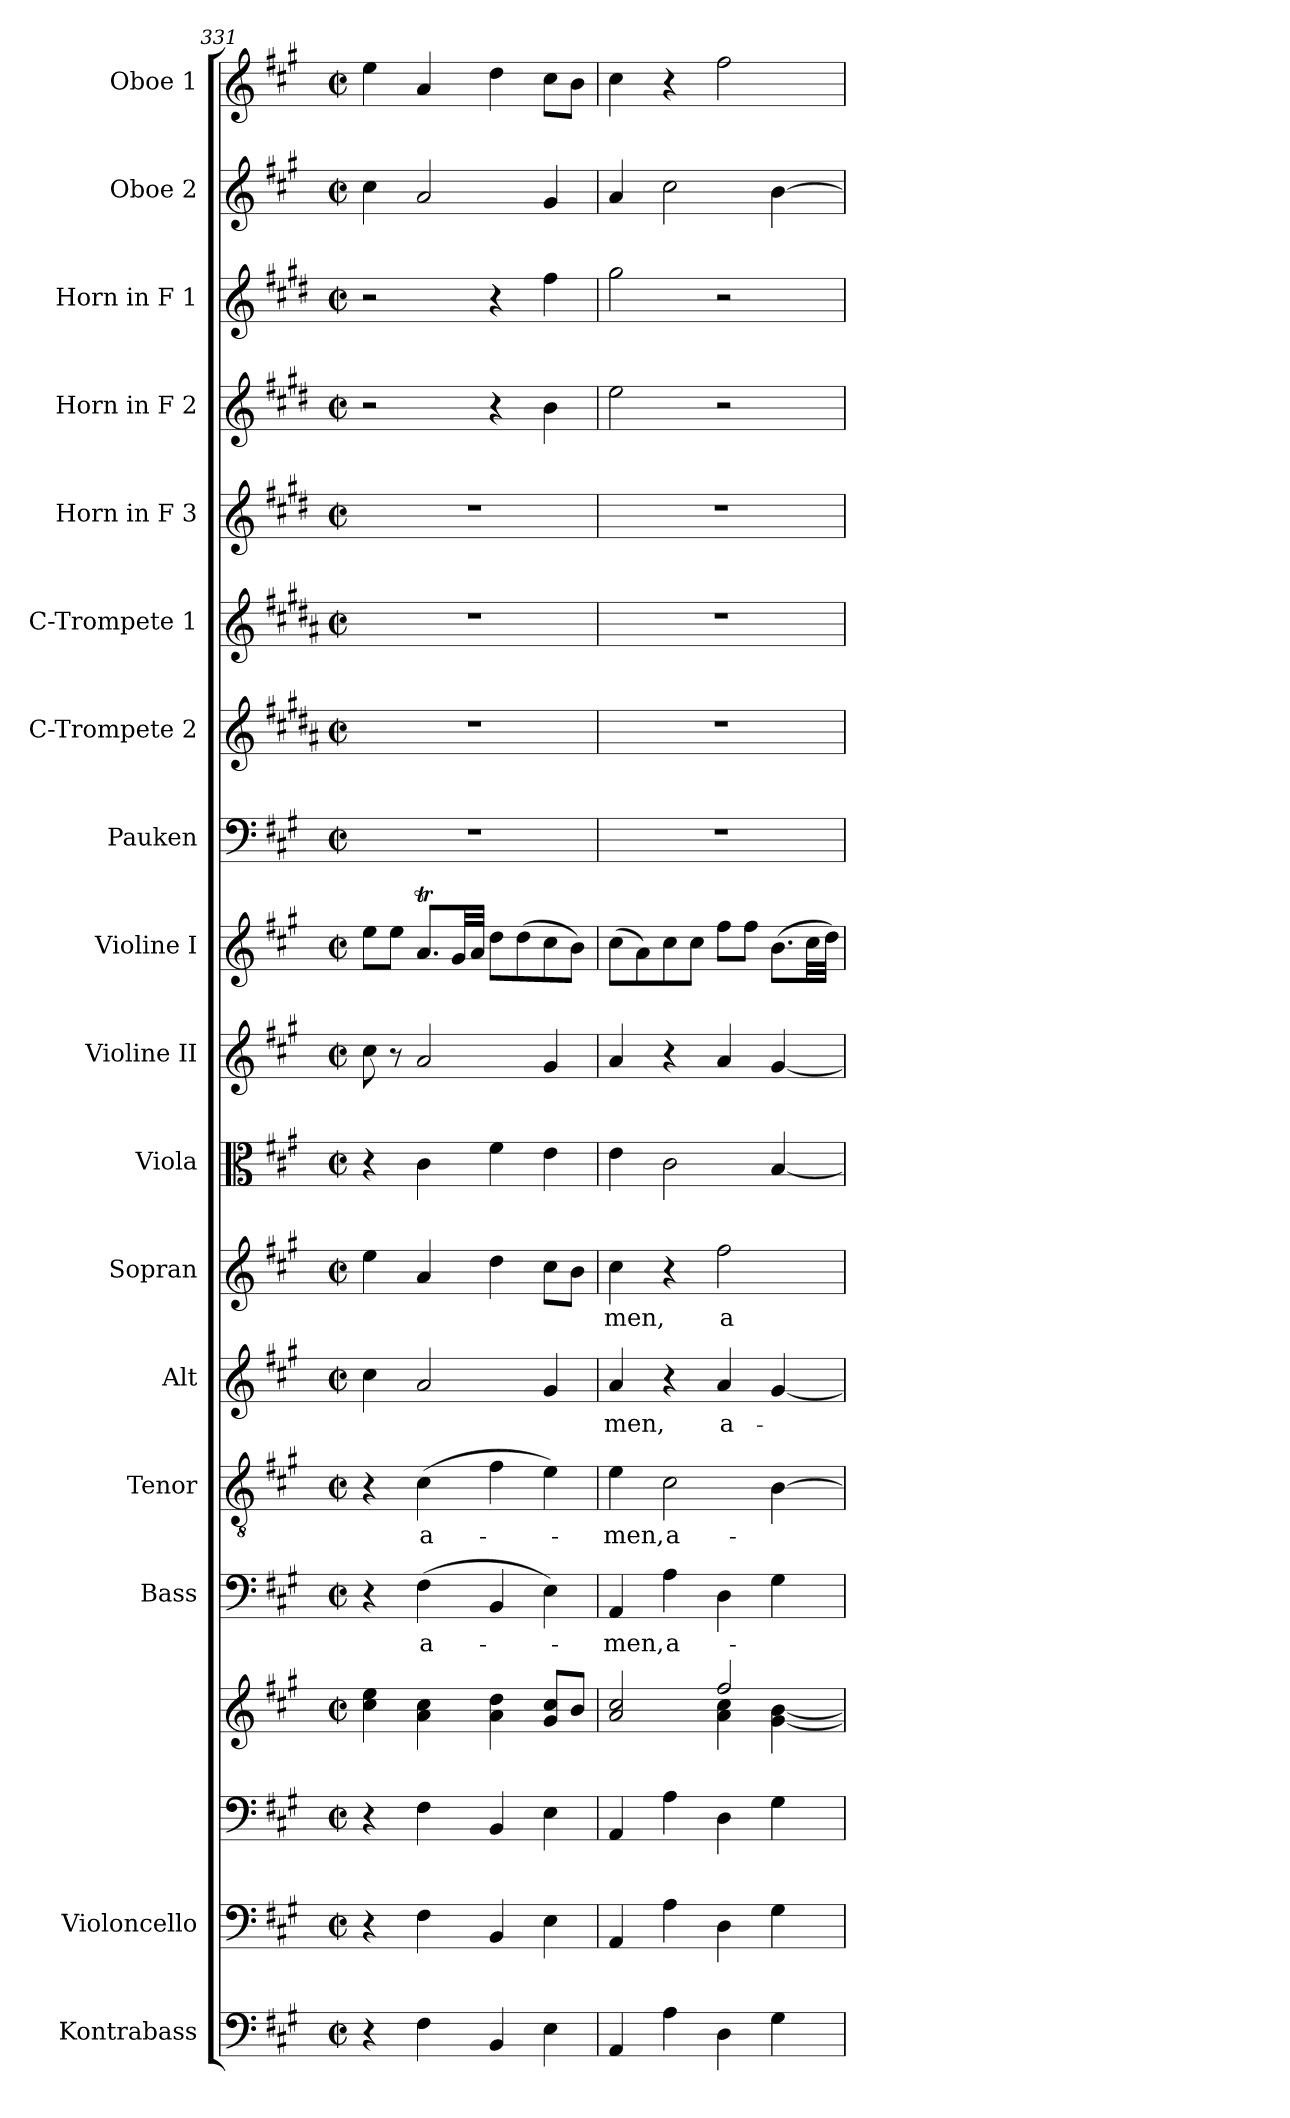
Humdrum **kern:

**kern	**kern	**kern	**kern	**kern	**text	**kern	**text	**kern	**text	**kern	**text	**kern	**kern	**kern	**kern	**kern	**kern	**kern	**kern	**kern	**kern	**kern
*part18	*part17	*part16	*part16	*part15	*part15	*part14	*part14	*part13	*part13	*part12	*part12	*part11	*part10	*part9	*part8	*part7	*part6	*part5	*part4	*part3	*part2	*part1
*staff19	*staff18	*staff17	*staff16	*staff15	*staff15	*staff14	*staff14	*staff13	*staff13	*staff12	*staff12	*staff11	*staff10	*staff9	*staff8	*staff7	*staff6	*staff5	*staff4	*staff3	*staff2	*staff1
*I"Kontrabass	*I"Violoncello	*	*	*I"Bass	*	*I"Tenor	*	*I"Alt	*	*I"Sopran	*	*I"Viola	*I"Violine II	*I"Violine I	*I"Pauken	*I"C-Trompete 2	*I"C-Trompete 1	*I"Horn in F 3	*I"Horn in F 2	*I"Horn in F 1	*I"Oboe 2	*I"Oboe 1
*I'Kb.	*I'Vc.	*	*	*I'B.	*	*I'T.	*	*I'A.	*	*I'S.	*	*I'Vla.	*I'Vl. II	*I'Vl. I	*I'Pk.	*I'C Trp. 2	*I'C Trp. 1	*	*	*	*I'Ob. 2	*I'Ob. 1
*clefF4	*clefF4	*clefF4	*clefG2	*clefF4	*	*clefGv2	*	*clefG2	*	*clefG2	*	*clefC3	*clefG2	*clefG2	*clefF4	*clefG2	*clefG2	*clefG2	*clefG2	*clefG2	*clefG2	*clefG2
*ITrd7c12	*	*	*	*	*	*	*	*	*	*	*	*	*	*	*	*ITrd1c2	*ITrd1c2	*ITrd4c7	*ITrd4c7	*ITrd4c7	*	*
*k[f#c#g#]	*k[f#c#g#]	*k[f#c#g#]	*k[f#c#g#]	*k[f#c#g#]	*	*k[f#c#g#]	*	*k[f#c#g#]	*	*k[f#c#g#]	*	*k[f#c#g#]	*k[f#c#g#]	*k[f#c#g#]	*k[f#c#g#]	*k[f#c#g#]	*k[f#c#g#]	*k[f#c#g#]	*k[f#c#g#]	*k[f#c#g#]	*k[f#c#g#]	*k[f#c#g#]
*A:	*A:	*A:	*A:	*A:	*	*A:	*	*A:	*	*A:	*	*A:	*A:	*A:	*A:	*A:	*A:	*A:	*A:	*A:	*A:	*A:
*M2/2	*M2/2	*M2/2	*M2/2	*M2/2	*	*M2/2	*	*M2/2	*	*M2/2	*	*M2/2	*M2/2	*M2/2	*M2/2	*M2/2	*M2/2	*M2/2	*M2/2	*M2/2	*M2/2	*M2/2
*met(c|)	*met(c|)	*met(c|)	*met(c|)	*met(c|)	*	*met(c|)	*	*met(c|)	*	*met(c|)	*	*met(c|)	*met(c|)	*met(c|)	*met(c|)	*met(c|)	*met(c|)	*met(c|)	*met(c|)	*met(c|)	*met(c|)	*met(c|)
=331	=331	=331	=331	=331	=331	=331	=331	=331	=331	=331	=331	=331	=331	=331	=331	=331	=331	=331	=331	=331	=331	=331
4r	4r	4r	4cc#\ 4ee\	4r	.	4r	.	4cc#\	.	4ee\	.	4r	8cc#\	8ee\L	1r	1r	1r	1r	2r	2r	4cc#\	4ee\
.	.	.	.	.	.	.	.	.	.	.	.	.	8r	8ee\J	.	.	.	.	.	.	.	.
!	!	!	!	!	!LO:LY:b	!	!LO:LY:b	!	!	!	!	!	!	!	!	!	!	!	!	!	!	!
4FF#\	4F#\	4F#\	4a\ 4cc#\	(>4F#\	a-	(>4c#\	a-	2a/	.	4a/	.	4c#\	2a/	8.aT/L	.	.	.	.	.	.	2a/	4a/
.	.	.	.	.	.	.	.	.	.	.	.	.	.	32g#/LL	.	.	.	.	.	.	.	.
.	.	.	.	.	.	.	.	.	.	.	.	.	.	32a/JJJ	.	.	.	.	.	.	.	.
4BBB/	4BB/	4BB/	4a\ 4dd\	4BB/	.	4f#\	.	.	.	4dd\	.	4f#\	.	8dd\L	.	.	.	.	4r	4r	.	4dd\
.	.	.	.	.	.	.	.	.	.	.	.	.	.	(>8dd\	.	.	.	.	.	.	.	.
4EE\	4E\	4E\	8g#/ 8cc#/L	4E\)	.	4e\)	.	4g#/	.	8cc#\L	.	4e\	4g#/	8cc#\	.	.	.	.	4e\	4b\	4g#/	8cc#\L
.	.	.	8b/J	.	.	.	.	.	.	8b\J	.	.	.	8b\J)	.	.	.	.	.	.	.	8b\J
=332	=332	=332	=332	=332	=332	=332	=332	=332	=332	=332	=332	=332	=332	=332	=332	=332	=332	=332	=332	=332	=332	=332
*	*	*	*^	*	*	*	*	*	*	*	*	*	*	*	*	*	*	*	*	*	*	*
!	!	!	!	!	!	!LO:LY:b	!	!LO:LY:b	!	!LO:LY:b	!	!LO:LY:b	!	!	!	!	!	!	!	!	!	!	!
4AAA/	4AA/	4AA/	2a/ 2cc#/	2ryy	4AA/	-men,	4e\	-men,	4a/	-men,	4cc#\	-men,	4e\	4a/	(>8cc#\L	1r	1r	1r	1r	2a\	2cc#\	4a/	4cc#\
.	.	.	.	.	.	.	.	.	.	.	.	.	.	.	8a\)	.	.	.	.	.	.	.	.
!	!	!	!	!	!	!LO:LY:b	!	!LO:LY:b	!	!	!	!	!	!	!	!	!	!	!	!	!	!	!
4AA\	4A\	4A\	.	.	4A\	a-	2c#\	a-	4r	.	4r	.	2c#\	4r	8cc#\	.	.	.	.	.	.	2cc#\	4r
.	.	.	.	.	.	.	.	.	.	.	.	.	.	.	8cc#\J	.	.	.	.	.	.	.	.
!	!	!	!	!	!	!	!	!	!	!LO:LY:b	!	!LO:LY:b	!	!	!	!	!	!	!	!	!	!	!
4DD\	4D\	4D\	2ff#/	4a\ 4cc#\	4D\	.	.	.	4a/	a-	2ff#\	a-	.	4a/	8ff#\L	.	.	.	.	2r	2r	.	2ff#\
.	.	.	.	.	.	.	.	.	.	.	.	.	.	.	8ff#\J	.	.	.	.	.	.	.	.
4GG#\	4G#\	4G#\	.	[<4g#\ [<4b\	4G#\	.	[4B\	.	[4g#/	.	.	.	[4B/	[4g#/	(>8.b\L	.	.	.	.	.	.	[4b\	.
.	.	.	.	.	.	.	.	.	.	.	.	.	.	.	32cc#\LL	.	.	.	.	.	.	.	.
.	.	.	.	.	.	.	.	.	.	.	.	.	.	.	32dd\JJJ)	.	.	.	.	.	.	.	.
*	*	*	*v	*v	*	*	*	*	*	*	*	*	*	*	*	*	*	*	*	*	*	*	*
=	=	=	=	=	=	=	=	=	=	=	=	=	=	=	=	=	=	=	=	=	=	=
*-	*-	*-	*-	*-	*-	*-	*-	*-	*-	*-	*-	*-	*-	*-	*-	*-	*-	*-	*-	*-	*-	*-
